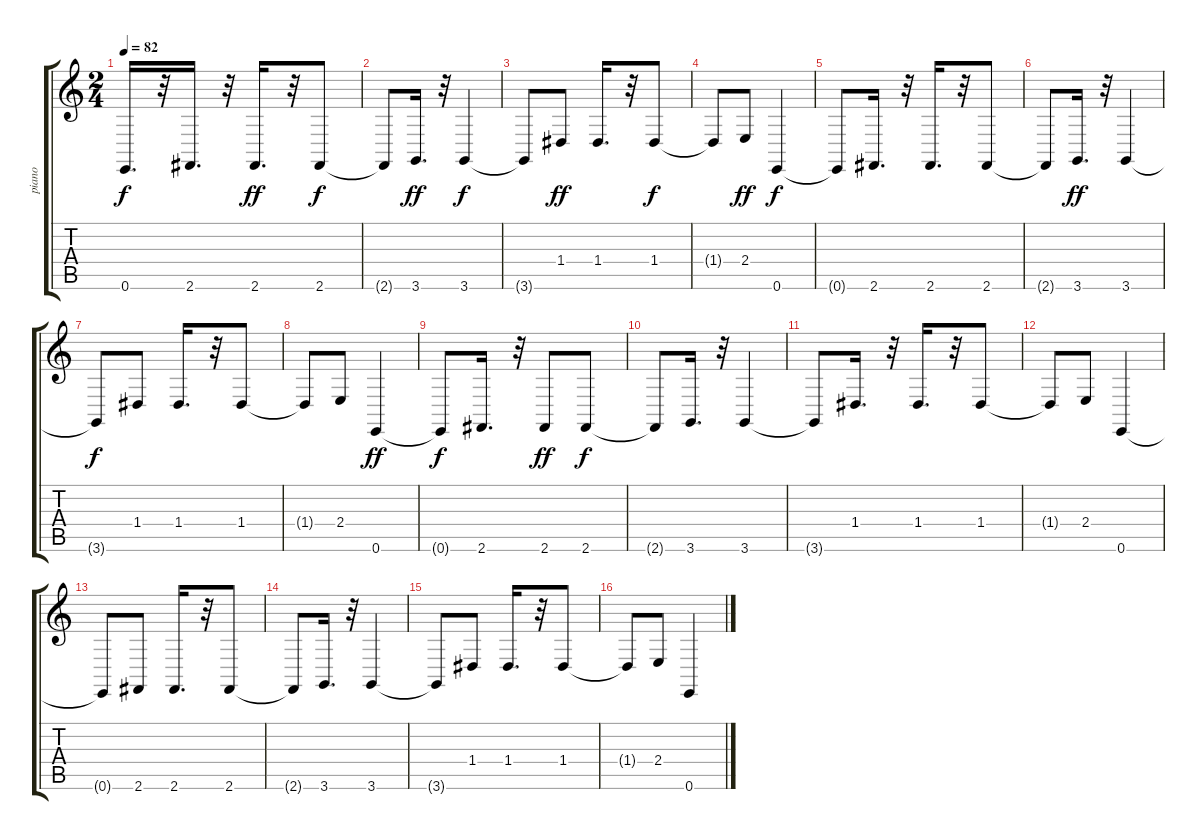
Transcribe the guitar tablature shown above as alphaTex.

\track ("piano" "piano") {instrument brightacousticpiano}
\staff {score tabs}
\tuning (E4 B3 G3 D3 A2 E2) {hide}
\ts (2 4)
\tempo 82
\clef g2
\ks c
0.6{t}.16{d dy f} r.32 2.6.16{d} r.32 2.6.16{d dy ff} r.32 2.6.8{dy f} |
2.6{t}.8 3.6.16{d dy ff} r.32 3.6.4{dy f} |
3.6{t}.8 1.4.8{dy ff} 1.4.16{d} r.32 1.4.8{dy f} |
1.4{t}.8 2.4.8{dy ff} 0.6.4{dy f} |
0.6{t}.8 2.6.16{d} r.32 2.6.16{d} r.32 2.6.8 |
2.6{t}.8 3.6.16{d dy ff} r.32 3.6.4 |
3.6{t}.8{dy f} 1.4.8 1.4.16{d} r.32 1.4.8 |
1.4{t}.8 2.4.8 0.6.4{dy ff} |
0.6{t}.8{dy f} 2.6.16{d} r.32 2.6.8{dy ff} 2.6.8{dy f} |
2.6{t}.8 3.6.16{d} r.32 3.6.4 |
3.6{t}.8 1.4.16{d} r.32 1.4.16{d} r.32 1.4.8 |
1.4{t}.8 2.4.8 0.6.4 |
0.6{t}.8 2.6.8 2.6.16{d} r.32 2.6.8 |
2.6{t}.8 3.6.16{d} r.32 3.6.4 |
3.6{t}.8 1.4.8 1.4.16{d} r.32 1.4.8 |
1.4{t}.8 2.4.8 0.6.4
